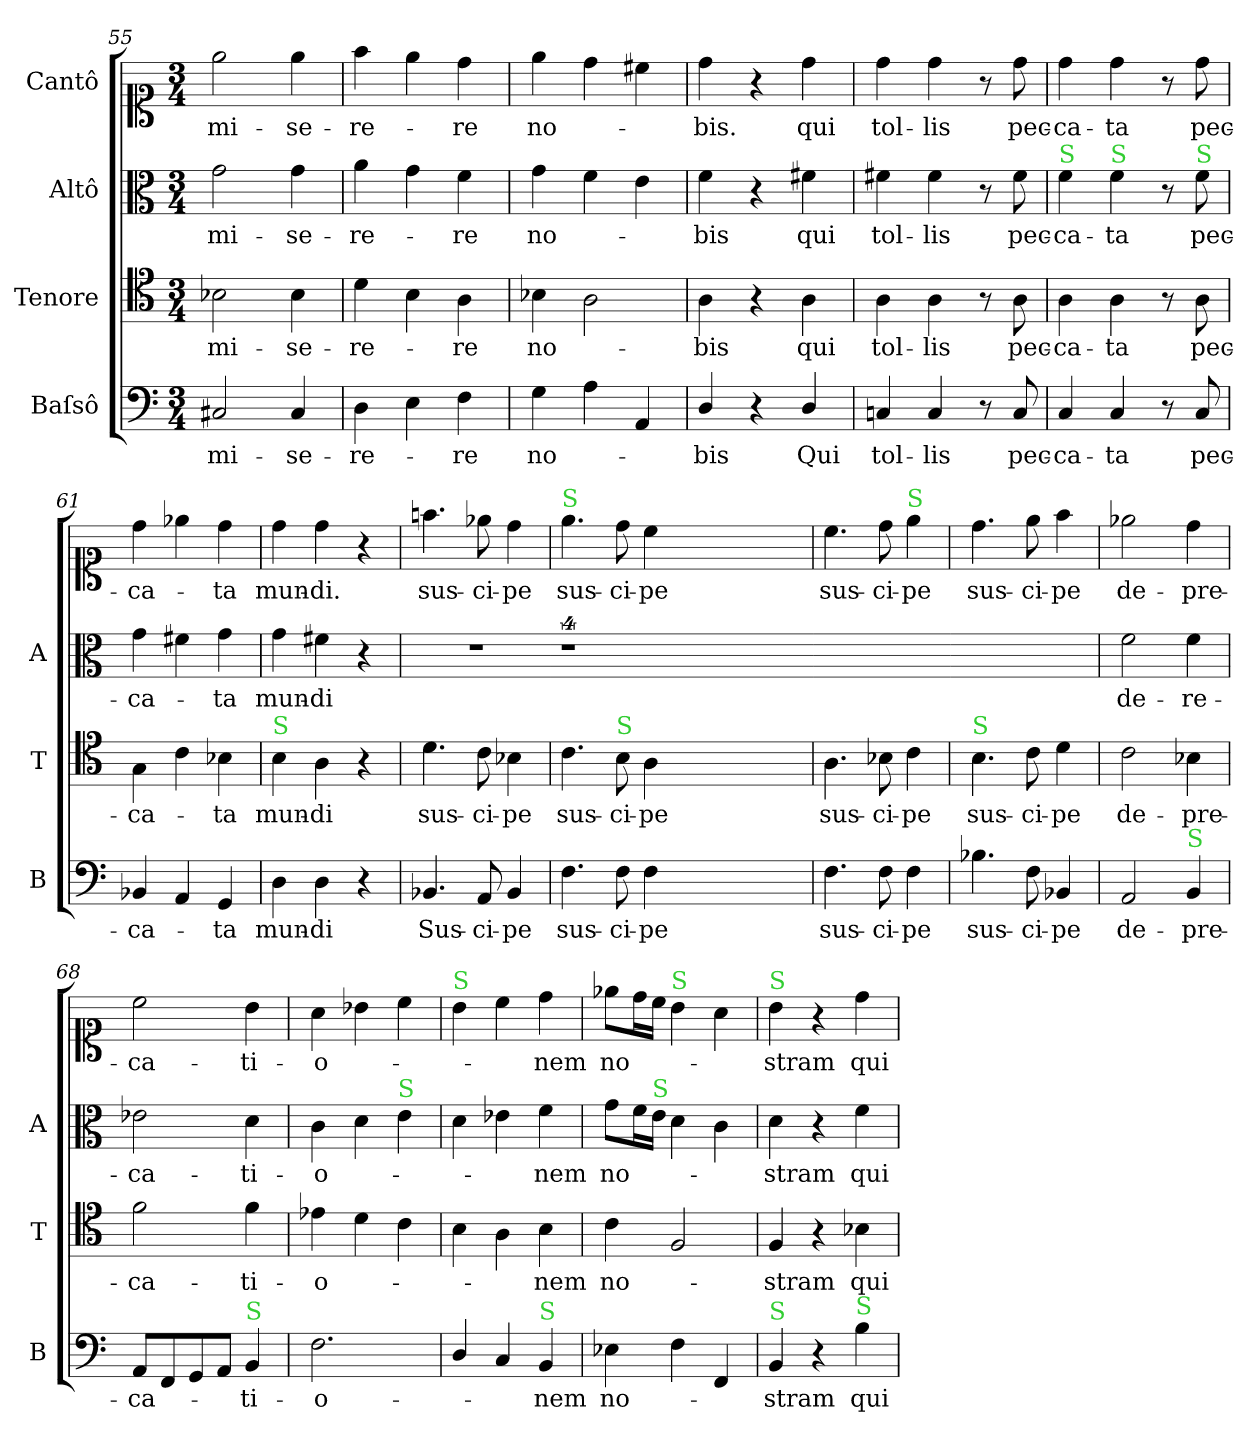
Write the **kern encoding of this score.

**kern	**text	**dynam	**kern	**text	**kern	**text	**kern	**text
*part4	*part4	*part4	*part3	*part3	*part2	*part2	*part1	*part1
*staff4	*staff4	*staff4	*staff3	*staff3	*staff2	*staff2	*staff1	*staff1
*I"Baſsô	*	*	*I"Tenore	*	*I"Altô	*	*I"Cantô	*
*I'B	*	*	*I'T	*	*I'A	*	*	*
*clefF4	*	*	*clefC4	*	*clefC3	*	*clefC1	*
*k[]	*	*	*k[]	*	*k[]	*	*k[]	*
*C:	*	*	*C:	*	*C:	*	*C:	*
*M3/4	*	*	*M3/4	*	*M3/4	*	*M3/4	*
=55	=55	=55	=55	=55	=55	=55	=55	=55
2C#X/	mi-	.	2B-X\	mi-	2g\	mi-	2ee\	mi-
4C#/	-se-	.	4B-\	-se-	4g\	-se-	4ee\	-se-
=56	=56	=56	=56	=56	=56	=56	=56	=56
4D\	-re-	.	4d\	-re-	4a\	-re-	4ff\	-re-
4E\	.	.	4B\	.	4g\	.	4ee\	.
4F\	-re	.	4A\	-re	4f\	-re	4dd\	-re
=57	=57	=57	=57	=57	=57	=57	=57	=57
4G\	no-	.	4B-X\	no-	4g\	no-	4ee\	no-
4A\	.	.	2A\	.	4f\	.	4dd\	.
4AA/	.	.	.	.	4e\	.	4cc#X\	.
=58	=58	=58	=58	=58	=58	=58	=58	=58
4D/	-bis	.	4A\	-bis	4f\	-bis	4dd\	-bis.
4r	.	.	4r	.	4r	.	4r	.
4D/	Qui	.	4A\	qui	4f#X\	qui	4dd\	qui
=59	=59	=59	=59	=59	=59	=59	=59	=59
4Cn/	tol-	.	4A\	tol-	4f#X\	tol-	4dd\	tol-
4C/	-lis	.	4A\	-lis	4f#\	-lis	4dd\	-lis
8r	.	.	8r	.	8r	.	8r	.
8C/	pec-	.	8A\	pec-	8f#\	pec-	8dd\	pec-
=60	=60	=60	=60	=60	=60	=60	=60	=60
!	!	!	!	!	!LO:TX:a:color=limegreen:t=S	!	!	!
4C/	-ca-	.	4A\	-ca-	4f\	-ca-	4dd\	-ca-
!	!	!	!	!	!LO:TX:a:color=limegreen:t=S	!	!	!
4C/	-ta	.	4A\	-ta	4f\	-ta	4dd\	-ta
8r	.	.	8r	.	8r	.	8r	.
!	!	!	!	!	!LO:TX:a:color=limegreen:t=S	!	!	!
8C/	pec-	.	8A\	pec-	8f\	pec-	8dd\	pec-
=61	=61	=61	=61	=61	=61	=61	=61	=61
4BB-X/	-ca-	.	4G\	-ca-	4g\	-ca-	4dd\	-ca-
4AA/	.	.	4c\	.	4f#X\	.	4ee-X\	.
4GG/	-ta	.	4B-X\	-ta	4g\	-ta	4dd\	-ta
=62	=62	=62	=62	=62	=62	=62	=62	=62
!	!	!	!LO:TX:a:color=limegreen:t=S	!	!	!	!	!
4D\	mun-	.	4B\	mun-	4g\	mun-	4dd\	mun-
4D\	-di	.	4A\	-di	4f#X\	-di	4dd\	-di.
4r	.	.	4r	.	4r	.	4r	.
=63	=63	=63	=63	=63	=63	=63	=63	=63
!	!	!LO:DY:a	!	!	!	!	!	!
4.BB-X/	Sus-	p&colon;	4.d\	sus-	2.r	.	4.ffn\	sus-
8AA/	-ci-	.	8c\	-ci-	.	.	8ee-X\	-ci-
4BB-/	-pe	.	4B-X\	-pe	.	.	4dd\	-pe
=64	=64	=64	=64	=64	=64-	=64	=64	=64
!	!	!	!	!	!	!	!LO:TX:a:color=limegreen:t=S	!
!	!	!	!	!	!	!	!	!LO:LY:i
4.F\	sus-	.	4.c\	sus-	4%9r	.	4.ee\	sus-
!	!	!	!LO:TX:a:color=limegreen:t=S	!	!	!	!	!
!	!	!	!	!	!	!	!	!LO:LY:i
8F\	-ci-	.	8B\	-ci-	.	.	8dd\	-ci-
!	!	!	!	!	!	!	!	!LO:LY:i
4F\	-pe	.	4A\	-pe	.	.	4cc\	-pe
1.ryy	.	.	1.ryy	.	.	.	1.ryy	.
=65	=65	=65	=65	=65	=65-	=65	=65	=65
!	!	!	!	!	!	!	!	!LO:LY:i
4.F\	sus-	.	4.A\	sus-	2.ryy	.	4.cc\	sus-
!	!	!	!	!	!	!	!	!LO:LY:i
8F\	-ci-	.	8B-X\	-ci-	.	.	8dd\	-ci-
!	!	!	!	!	!	!	!LO:TX:a:color=limegreen:t=S	!
!	!	!	!	!	!	!	!	!LO:LY:i
4F\	-pe	.	4c\	-pe	.	.	4ee\	-pe
=66	=66	=66	=66	=66	=66-	=66	=66	=66
!	!	!	!LO:TX:a:color=limegreen:t=S	!	!	!	!	!
!	!	!	!	!	!	!	!	!LO:LY:i
4.B-X\	sus-	.	4.B\	sus-	2.ryy	.	4.dd\	sus-
!	!	!	!	!	!	!	!	!LO:LY:i
8F\	-ci-	.	8c\	-ci-	.	.	8ee\	-ci-
!	!	!	!	!	!	!	!	!LO:LY:i
4BB-X/	-pe	.	4d\	-pe	.	.	4ff\	-pe
=67	=67	=67	=67	=67	=67	=67	=67	=67
!	!	!LO:DY:a	!	!	!	!	!	!
2AA/	de-	f&colon;	2c\	de-	2f\	de-	2ee-X\	de-
!LO:TX:a:color=limegreen:t=S	!	!	!	!	!	!	!	!
4BB/	-pre-	.	4B-X\	-pre-	4f\	-re-	4dd\	-pre-
=68	=68	=68	=68	=68	=68	=68	=68	=68
8AA/L	-ca-	.	2f\	-ca-	2e-X\	-ca-	2cc\	-ca-
8FF/	.	.	.	.	.	.	.	.
8GG/	.	.	.	.	.	.	.	.
8AA/J	.	.	.	.	.	.	.	.
!LO:TX:a:color=limegreen:t=S	!	!	!	!	!	!	!	!
4BB/	-ti-	.	4f\	-ti-	4d\	-ti-	4b\	-ti-
=69	=69	=69	=69	=69	=69	=69	=69	=69
2.F\	-o-	.	4e-X\	-o-	4c\	-o-	4a\	-o-
.	.	.	4d\	.	4d\	.	4b-X\	.
!	!	!	!	!	!LO:TX:a:color=limegreen:t=S	!	!	!
.	.	.	4c\	.	4e\	.	4cc\	.
=70	=70	=70	=70	=70	=70	=70	=70	=70
!	!	!	!	!	!	!	!LO:TX:a:color=limegreen:t=S	!
4D/	.	.	4B\	.	4d\	.	4b\	.
4C/	.	.	4A\	.	4e-X\	.	4cc\	.
!LO:TX:a:color=limegreen:t=S	!	!	!	!	!	!	!	!
4BB/	-nem	.	4B\	-nem	4f\	-nem	4dd\	-nem
=71	=71	=71	=71	=71	=71	=71	=71	=71
4E-X\	no-	.	4c\	no-	8g\L	no-	8ee-X\L	no-
.	.	.	.	.	16f\L	.	16dd\L	.
!	!	!	!	!	!LO:TX:a:color=limegreen:t=S	!	!	!
.	.	.	.	.	16e\JJ	.	16cc\JJ	.
!	!	!	!	!	!	!	!LO:TX:a:color=limegreen:t=S	!
4F\	.	.	2F/	.	4d\	.	4b\	.
4FF/	.	.	.	.	4c\	.	4a\	.
=72	=72	=72	=72	=72	=72	=72	=72	=72
!	!	!	!	!	!	!	!LO:TX:a:color=limegreen:t=S	!
!LO:TX:a:color=limegreen:t=S	!	!	!	!	!	!	!	!
4BB/	-stram	.	4F/	-stram	4d\	-stram	4b\	-stram
4r	.	.	4r	.	4r	.	4r	.
!LO:TX:a:color=limegreen:t=S	!	!	!	!	!	!	!	!
4B\	qui	.	4B-X\	qui	4f\	qui	4dd\	qui
=	=	=	=	=	=	=	=	=
*-	*-	*-	*-	*-	*-	*-	*-	*-
